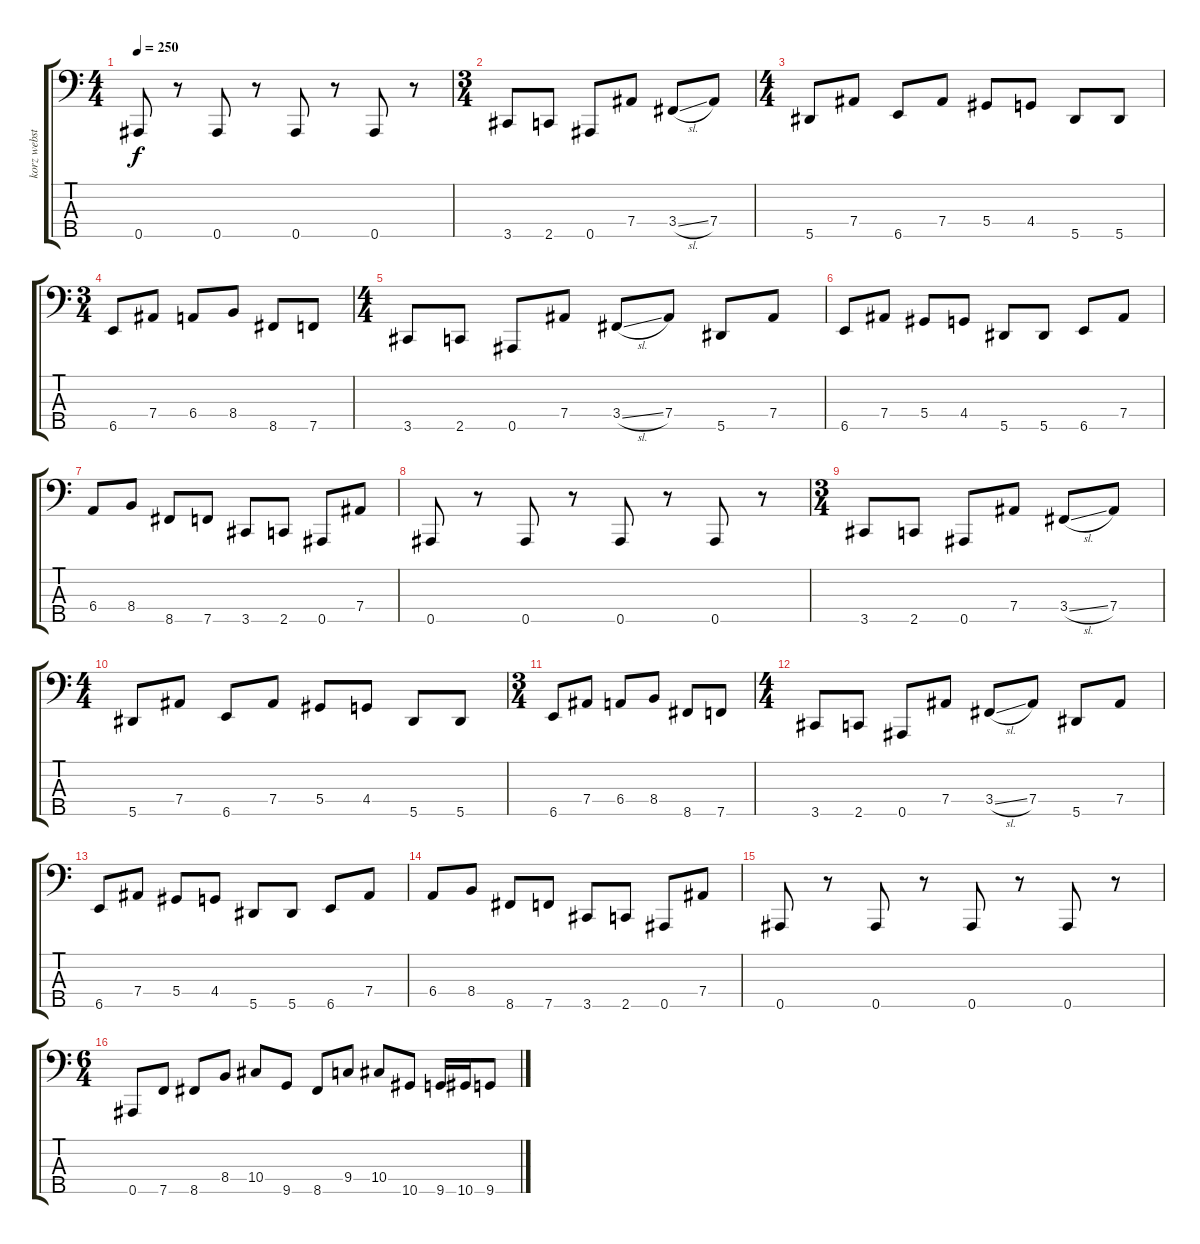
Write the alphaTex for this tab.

\track ("korz webster" "korz webst") {instrument fretlessbass}
\staff {score tabs}
\tuning (Gb2 Db2 Ab1 Eb1 Bb0) {hide}
\ts (4 4)
\tempo 250
\clef f4
\ks c
0.5.8{dy f} r.8 0.5.8 r.8 0.5.8 r.8 0.5.8 r.8 |
\ts (3 4)
3.5.8 2.5.8 0.5.8 7.4.8 3.4{sl}.8 7.4.8 |
\ts (4 4)
5.5.8 7.4.8 6.5.8 7.4.8 5.4.8 4.4.8 5.5.8 5.5.8 |
\ts (3 4)
6.5.8 7.4.8 6.4.8 8.4.8 8.5.8 7.5.8 |
\ts (4 4)
3.5.8 2.5.8 0.5.8 7.4.8 3.4{sl}.8 7.4.8 5.5.8 7.4.8 |
6.5.8 7.4.8 5.4.8 4.4.8 5.5.8 5.5.8 6.5.8 7.4.8 |
6.4.8 8.4.8 8.5.8 7.5.8 3.5.8 2.5.8 0.5.8 7.4.8 |
0.5.8 r.8 0.5.8 r.8 0.5.8 r.8 0.5.8 r.8 |
\ts (3 4)
3.5.8 2.5.8 0.5.8 7.4.8 3.4{sl}.8 7.4.8 |
\ts (4 4)
5.5.8 7.4.8 6.5.8 7.4.8 5.4.8 4.4.8 5.5.8 5.5.8 |
\ts (3 4)
6.5.8 7.4.8 6.4.8 8.4.8 8.5.8 7.5.8 |
\ts (4 4)
3.5.8 2.5.8 0.5.8 7.4.8 3.4{sl}.8 7.4.8 5.5.8 7.4.8 |
6.5.8 7.4.8 5.4.8 4.4.8 5.5.8 5.5.8 6.5.8 7.4.8 |
6.4.8 8.4.8 8.5.8 7.5.8 3.5.8 2.5.8 0.5.8 7.4.8 |
0.5.8 r.8 0.5.8 r.8 0.5.8 r.8 0.5.8 r.8 |
\ts (6 4)
0.5.8 7.5.8 8.5.8 8.4.8 10.4.8 9.5.8 8.5.8 9.4.8 10.4.8 10.5.8 9.5.16 10.5.16 9.5.8
